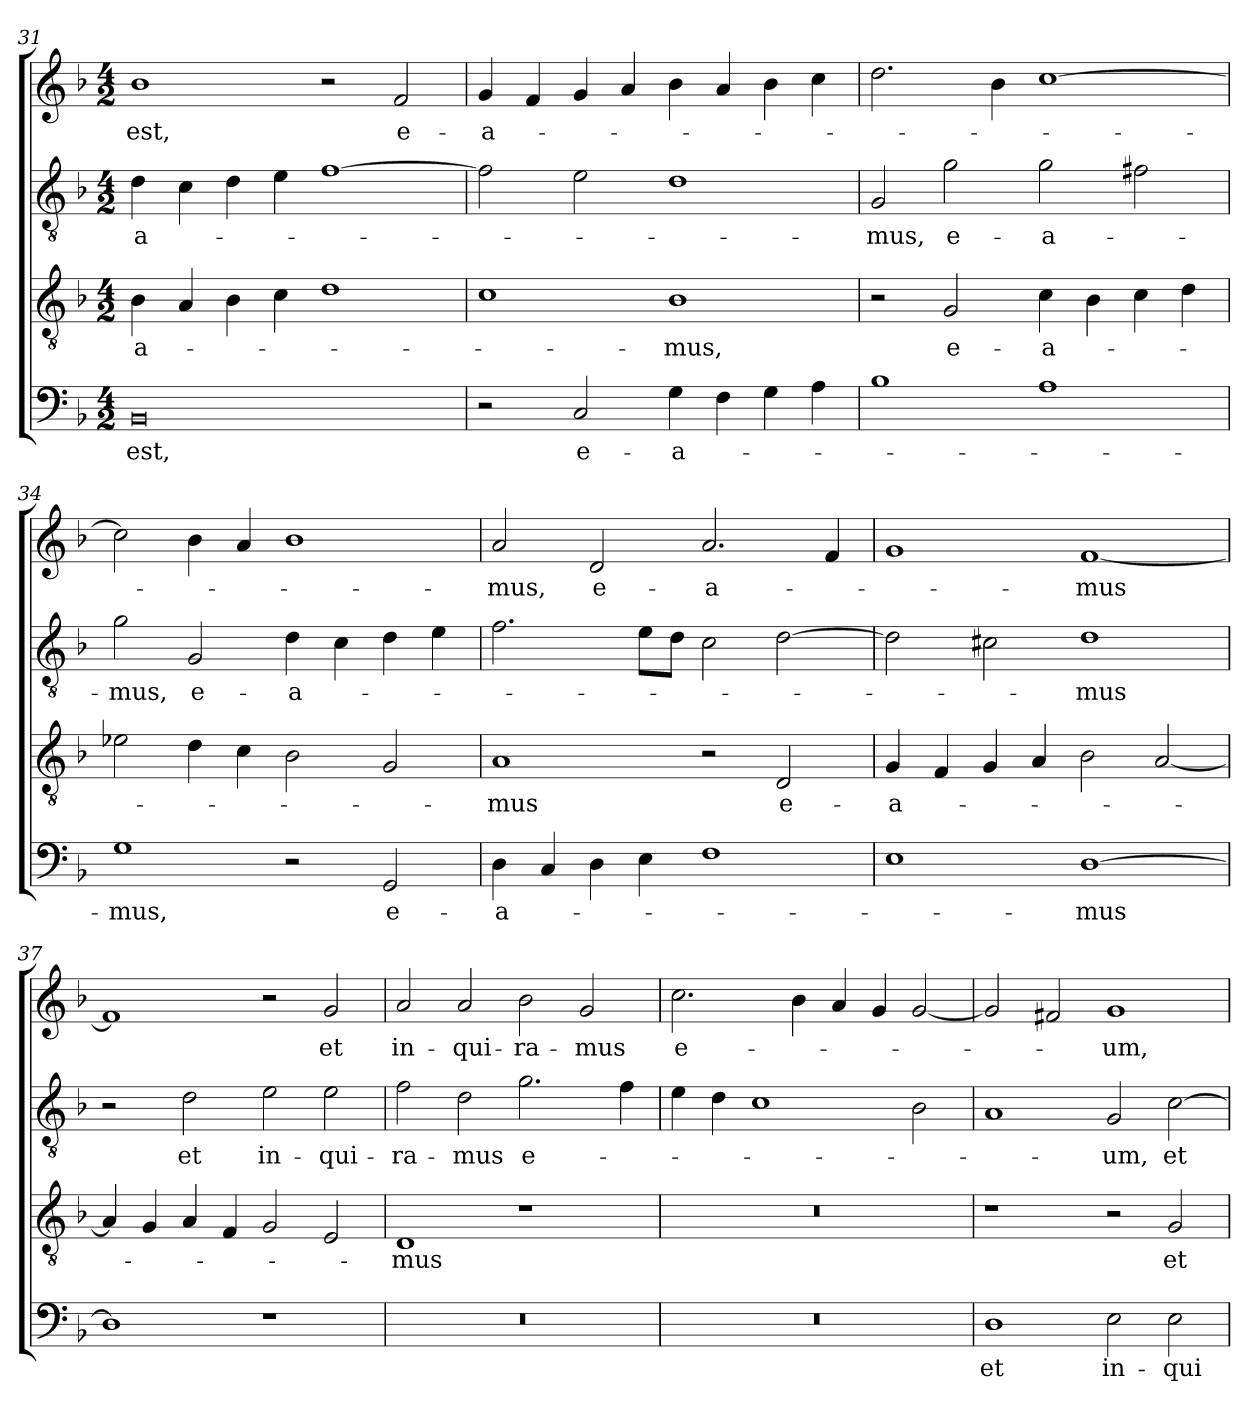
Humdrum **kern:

**kern	**text	**kern	**text	**kern	**text	**kern	**text
*part4	*part4	*part3	*part3	*part2	*part2	*part1	*part1
*staff4	*staff4	*staff3	*staff3	*staff2	*staff2	*staff1	*staff1
!!LO:LB:g=z
*clefF4	*	*clefGv2	*	*clefGv2	*	*clefG2	*
*k[b-]	*	*k[b-]	*	*k[b-]	*	*k[b-]	*
*F:	*	*F:	*	*F:	*	*F:	*
*M4/2	*	*M4/2	*	*M4/2	*	*M4/2	*
=31	=31	=31	=31	=31	=31	=31	=31
!	!LO:LY:b	!	!LO:LY:b	!	!LO:LY:b	!	!LO:LY:b
0BB-	est,	4B-\	-a-	4d\	-a-	1b-	est,
.	.	4A/	.	4c\	.	.	.
.	.	4B-\	.	4d\	.	.	.
.	.	4c\	.	4e\	.	.	.
.	.	1d	.	[1f	.	2r	.
!	!	!	!	!	!	!	!LO:LY:b
.	.	.	.	.	.	2f/	e-
=32	=32	=32	=32	=32	=32	=32	=32
!	!	!	!	!	!	!	!LO:LY:b
2r	.	1c	.	2f\]	.	4g/	-a-
.	.	.	.	.	.	4f/	.
!	!LO:LY:b	!	!	!	!	!	!
2C/	e-	.	.	2e\	.	4g/	.
.	.	.	.	.	.	4a/	.
!	!LO:LY:b	!	!LO:LY:b	!	!	!	!
4G\	-a-	1B-	-mus,	1d	.	4b-\	.
4F\	.	.	.	.	.	4a/	.
4G\	.	.	.	.	.	4b-\	.
4A\	.	.	.	.	.	4cc\	.
=33	=33	=33	=33	=33	=33	=33	=33
!	!	!	!	!	!LO:LY:b	!	!
1B-	.	2r	.	2G/	-mus,	2.dd\	.
!	!	!	!LO:LY:b	!	!LO:LY:b	!	!
.	.	2G/	e-	2g\	e-	.	.
.	.	.	.	.	.	4b-\	.
!	!	!	!LO:LY:b	!	!LO:LY:b	!	!
1A	.	4c\	-a-	2g\	-a-	[1cc	.
.	.	4B-\	.	.	.	.	.
.	.	4c\	.	2f#X\	.	.	.
.	.	4d\	.	.	.	.	.
=34	=34	=34	=34	=34	=34	=34	=34
!	!LO:LY:b	!	!	!	!LO:LY:b	!	!
1G	-mus,	2e-X\	.	2g\	-mus,	2cc\]	.
!	!	!	!	!	!LO:LY:b	!	!
.	.	4d\	.	2G/	e-	4b-\	.
.	.	4c\	.	.	.	4a/	.
!	!	!	!	!	!LO:LY:b	!	!
2r	.	2B-\	.	4d\	-a-	1b-	.
.	.	.	.	4c\	.	.	.
!	!LO:LY:b	!	!	!	!	!	!
2GG/	e-	2G/	.	4d\	.	.	.
.	.	.	.	4e\	.	.	.
=35	=35	=35	=35	=35	=35	=35	=35
!	!LO:LY:b	!	!LO:LY:b	!	!	!	!LO:LY:b
4D\	-a-	1A	-mus	2.f\	.	2a/	-mus,
4C/	.	.	.	.	.	.	.
!	!	!	!	!	!	!	!LO:LY:b
4D\	.	.	.	.	.	2d/	e-
4E\	.	.	.	8e\L	.	.	.
.	.	.	.	8d\J	.	.	.
!	!	!	!	!	!	!	!LO:LY:b
1F	.	2r	.	2c\	.	2.a/	-a-
!	!	!	!LO:LY:b	!	!	!	!
.	.	2D/	e-	[2d\	.	.	.
.	.	.	.	.	.	4f/	.
!!LO:LB:g=z
=36	=36	=36	=36	=36	=36	=36	=36
!	!	!	!LO:LY:b	!	!	!	!
1E	.	4G/	-a-	2d\]	.	1g	.
.	.	4F/	.	.	.	.	.
.	.	4G/	.	2c#X\	.	.	.
.	.	4A/	.	.	.	.	.
!	!LO:LY:b	!	!	!	!LO:LY:b	!	!LO:LY:b
[1D	-mus	2B-\	.	1d	-mus	[1f	-mus
.	.	[2A/	.	.	.	.	.
=37	=37	=37	=37	=37	=37	=37	=37
1D]	.	4A/]	.	2r	.	1f]	.
.	.	4G/	.	.	.	.	.
!	!	!	!	!	!LO:LY:b	!	!
.	.	4A/	.	2d\	et	.	.
.	.	4F/	.	.	.	.	.
!	!	!	!	!	!LO:LY:b	!	!
1r	.	2G/	.	2e\	in-	2r	.
!	!	!	!	!	!LO:LY:b	!	!LO:LY:b
.	.	2E/	.	2e\	-qui-	2g/	et
=38	=38	=38	=38	=38	=38	=38	=38
!	!	!	!LO:LY:b	!	!LO:LY:b	!	!LO:LY:b
0r	.	1D	-mus	2f\	-ra-	2a/	in-
!	!	!	!	!	!LO:LY:b	!	!LO:LY:b
.	.	.	.	2d\	-mus	2a/	-qui-
!	!	!	!	!	!LO:LY:b	!	!LO:LY:b
.	.	1r	.	2.g\	e-	2b-\	-ra-
!	!	!	!	!	!	!	!LO:LY:b
.	.	.	.	.	.	2g/	-mus
.	.	.	.	4f\	.	.	.
=39	=39	=39	=39	=39	=39	=39	=39
!	!	!	!	!	!	!	!LO:LY:b
0r	.	0r	.	4e\	.	2.cc\	e-
.	.	.	.	4d\	.	.	.
.	.	.	.	1c	.	.	.
.	.	.	.	.	.	4b-\	.
.	.	.	.	.	.	4a/	.
.	.	.	.	.	.	4g/	.
.	.	.	.	2B-\	.	[2g/	.
=40	=40	=40	=40	=40	=40	=40	=40
!	!LO:LY:b	!	!	!	!	!	!
1D	et	1r	.	1A	.	2g/]	.
.	.	.	.	.	.	2f#X/	.
!	!LO:LY:b	!	!	!	!LO:LY:b	!	!LO:LY:b
2E\	in-	2r	.	2G/	-um,	1g	-um,
!	!LO:LY:b	!	!LO:LY:b	!	!LO:LY:b	!	!
2E\	-qui-	2G/	et	[2c\	et	.	.
=	=	=	=	=	=	=	=
*-	*-	*-	*-	*-	*-	*-	*-
